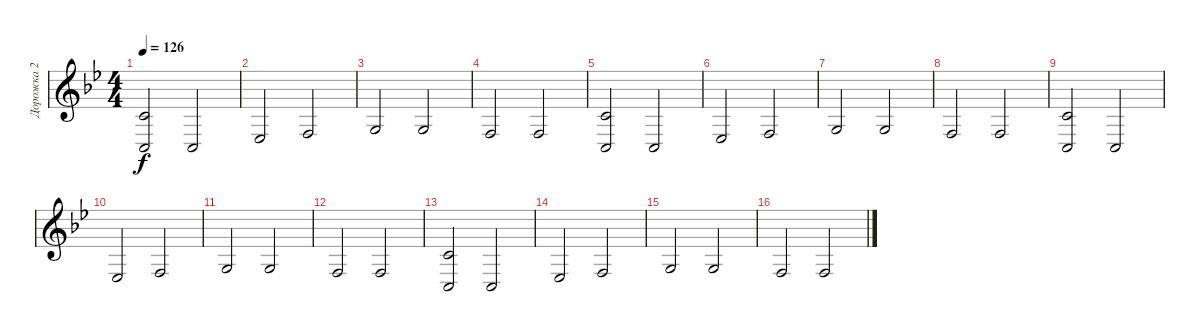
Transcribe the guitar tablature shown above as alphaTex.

\track ("Дорожка 2" "Дорожка 2") {instrument brightacousticpiano}
\staff {score}
\tuning (E4 B3 G3 D3 A2 E2) {hide}
\ts (4 4)
\tempo 126
\clef g2
\ks bb
(1.2 3.5).2{dy f} 3.5.2 |
1.4.2 3.4.2 |
0.3.2 0.3.2 |
3.4.2 3.4.2 |
(1.2 3.5).2 3.5.2 |
1.4.2 3.4.2 |
0.3.2 0.3.2 |
3.4.2 3.4.2 |
(1.2 3.5).2 3.5.2 |
1.4.2 3.4.2 |
0.3.2 0.3.2 |
3.4.2 3.4.2 |
(1.2 3.5).2 3.5.2 |
1.4.2 3.4.2 |
0.3.2 0.3.2 |
3.4.2 3.4.2
